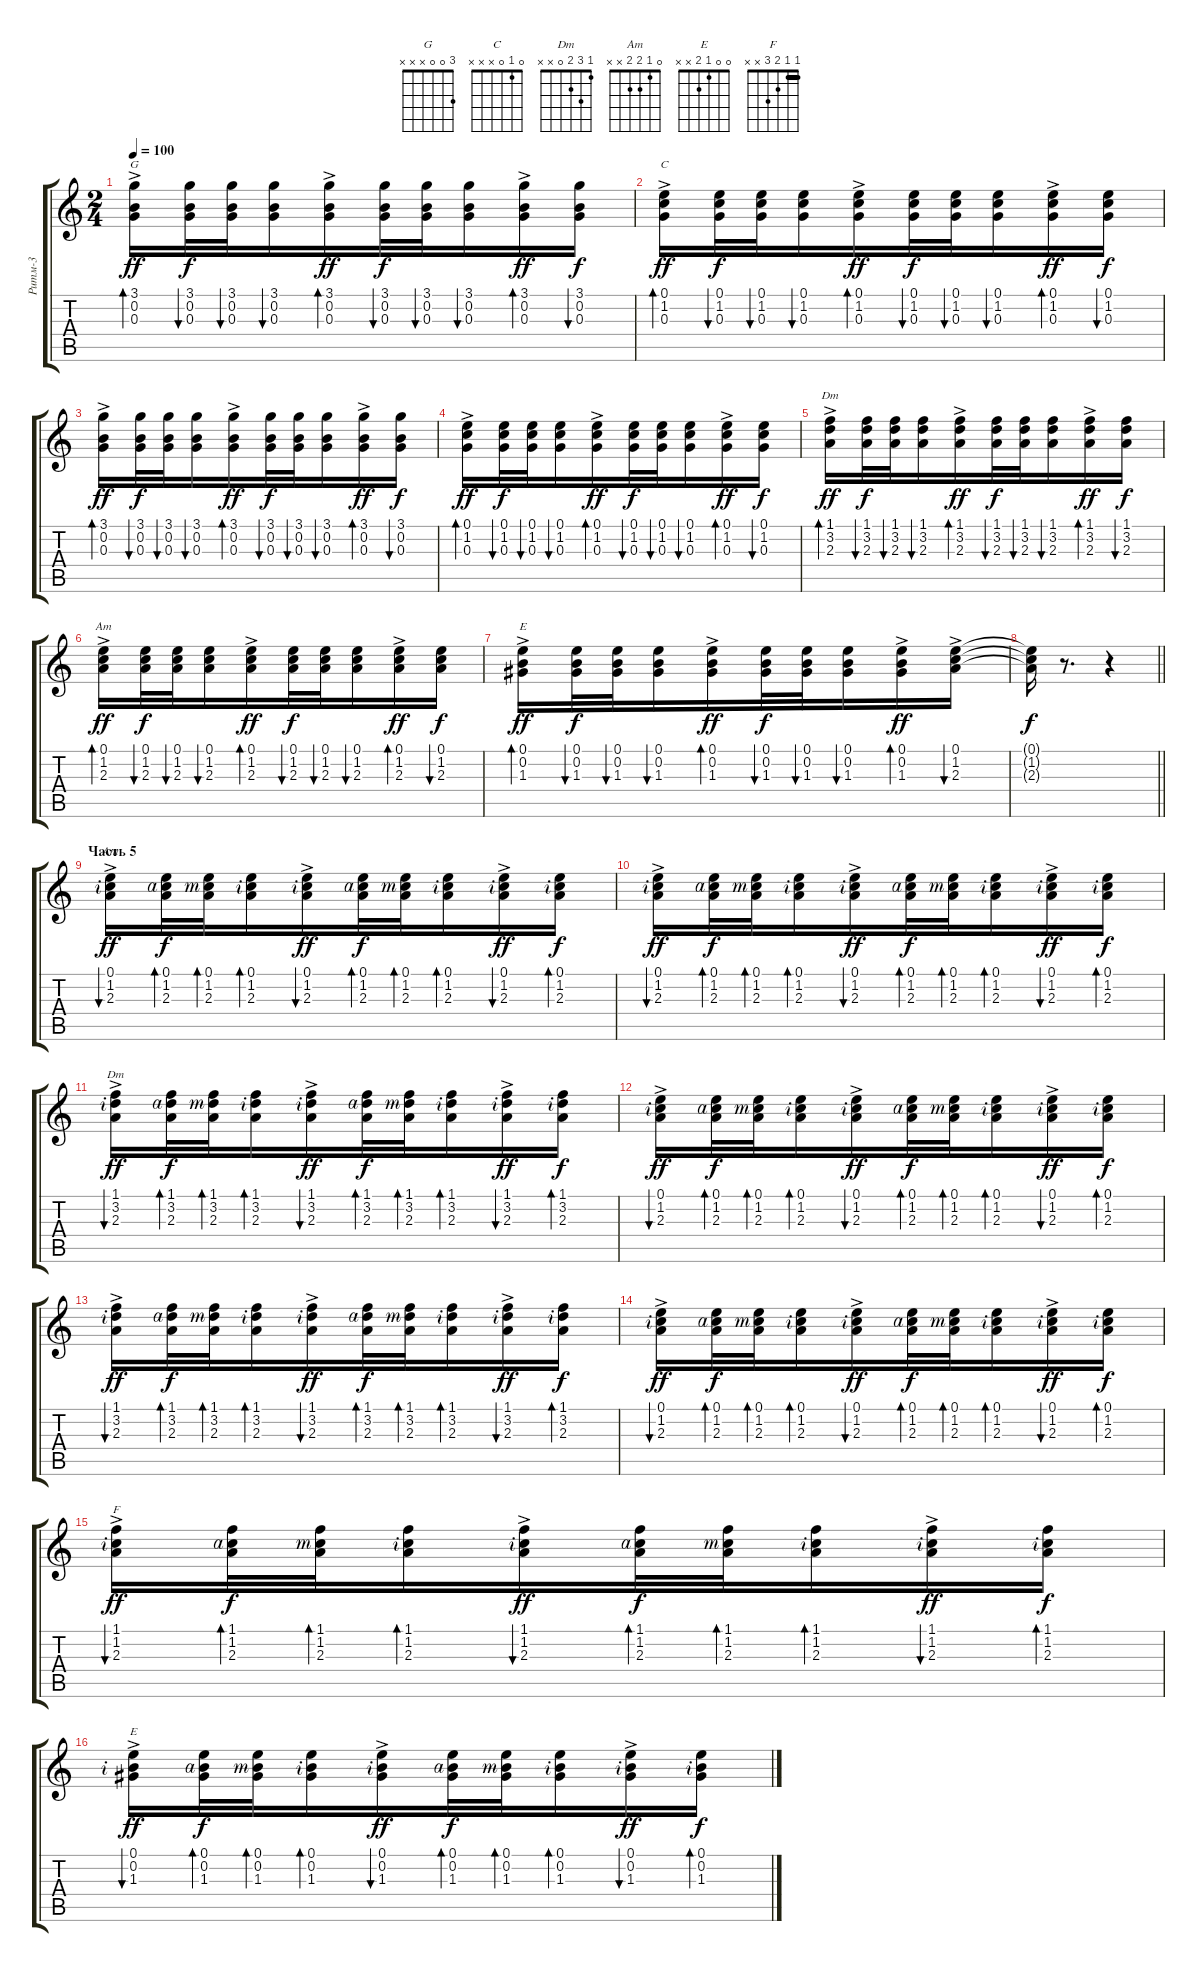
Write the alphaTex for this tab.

\track ("Ритм-3" "Ритм-3") {instrument acousticguitarsteel}
\staff {score tabs}
\tuning (E4 B3 G3 D3 A2 E2) {hide}
\chord ("G" 3 0 0 x x x)
\chord ("C" 0 1 0 x x x)
\chord ("Dm" 1 3 2 x x x)
\chord ("Am" 0 1 2 x x x)
\chord ("E" 0 0 1 x x x)
\chord ("Am" 0 1 2 2 x x)
\chord ("Dm" 1 3 2 0 x x)
\chord ("F" 1 1 2 3 x x) {barre 1}
\chord ("E" 0 0 1 2 x x)
\ts (2 4)
\tempo 100
\clef g2
\ks c
(3.1{ac} 0.2{ac} 0.3{ac}).16{bd 30 ch "G" dy ff} (3.1 0.2 0.3).32{bu 60 dy f} (3.1 0.2 0.3).32{bu 60 beam merge} (3.1 0.2 0.3).16{bu 60} (3.1{ac} 0.2{ac} 0.3{ac}).16{bd 30 dy ff beam merge} (3.1 0.2 0.3).32{bu 60 dy f} (3.1 0.2 0.3).32{bu 60} (3.1 0.2 0.3).16{bu 60} (3.1{ac} 0.2{ac} 0.3{ac}).16{bd 30 dy ff} (3.1 0.2 0.3).16{bu 30 dy f} |
(0.1{ac} 1.2{ac} 0.3{ac}).16{bd 30 ch "C" dy ff} (0.1 1.2 0.3).32{bu 60 dy f} (0.1 1.2 0.3).32{bu 60 beam merge} (0.1 1.2 0.3).16{bu 60} (0.1{ac} 1.2{ac} 0.3{ac}).16{bd 30 dy ff beam merge} (0.1 1.2 0.3).32{bu 60 dy f} (0.1 1.2 0.3).32{bu 60} (0.1 1.2 0.3).16{bu 60} (0.1{ac} 1.2{ac} 0.3{ac}).16{bd 30 dy ff} (0.1 1.2 0.3).16{bu 30 dy f} |
(3.1{ac} 0.2{ac} 0.3{ac}).16{bd 30 dy ff} (3.1 0.2 0.3).32{bu 60 dy f} (3.1 0.2 0.3).32{bu 60 beam merge} (3.1 0.2 0.3).16{bu 60} (3.1{ac} 0.2{ac} 0.3{ac}).16{bd 30 dy ff beam merge} (3.1 0.2 0.3).32{bu 60 dy f} (3.1 0.2 0.3).32{bu 60} (3.1 0.2 0.3).16{bu 60} (3.1{ac} 0.2{ac} 0.3{ac}).16{bd 30 dy ff} (3.1 0.2 0.3).16{bu 30 dy f} |
(0.1{ac} 1.2{ac} 0.3{ac}).16{bd 30 dy ff} (0.1 1.2 0.3).32{bu 60 dy f} (0.1 1.2 0.3).32{bu 60 beam merge} (0.1 1.2 0.3).16{bu 60} (0.1{ac} 1.2{ac} 0.3{ac}).16{bd 30 dy ff beam merge} (0.1 1.2 0.3).32{bu 60 dy f} (0.1 1.2 0.3).32{bu 60} (0.1 1.2 0.3).16{bu 60} (0.1{ac} 1.2{ac} 0.3{ac}).16{bd 30 dy ff} (0.1 1.2 0.3).16{bu 30 dy f} |
(1.1{ac} 3.2{ac} 2.3{ac}).16{bd 30 ch "Dm" dy ff} (1.1 3.2 2.3).32{bu 60 dy f} (1.1 3.2 2.3).32{bu 60 beam merge} (1.1 3.2 2.3).16{bu 60} (1.1{ac} 3.2{ac} 2.3{ac}).16{bd 30 dy ff beam merge} (1.1 3.2 2.3).32{bu 60 dy f} (1.1 3.2 2.3).32{bu 60} (1.1 3.2 2.3).16{bu 60} (1.1{ac} 3.2{ac} 2.3{ac}).16{bd 30 dy ff} (1.1 3.2 2.3).16{bu 30 dy f} |
(0.1{ac} 1.2{ac} 2.3{ac}).16{bd 30 ch "Am" dy ff} (0.1 1.2 2.3).32{bu 60 dy f} (0.1 1.2 2.3).32{bu 60 beam merge} (0.1 1.2 2.3).16{bu 60} (0.1{ac} 1.2{ac} 2.3{ac}).16{bd 30 dy ff beam merge} (0.1 1.2 2.3).32{bu 60 dy f} (0.1 1.2 2.3).32{bu 60} (0.1 1.2 2.3).16{bu 60} (0.1{ac} 1.2{ac} 2.3{ac}).16{bd 30 dy ff} (0.1 1.2 2.3).16{bu 30 dy f} |
(0.1{ac} 0.2{ac} 1.3{ac}).16{bd 30 ch "E" dy ff} (0.1 0.2 1.3).32{bu 60 dy f} (0.1 0.2 1.3).32{bu 60 beam merge} (0.1 0.2 1.3).16{bu 60} (0.1{ac} 0.2{ac} 1.3{ac}).16{bd 30 dy ff beam merge} (0.1 0.2 1.3).32{bu 60 dy f} (0.1 0.2 1.3).32{bu 60} (0.1 0.2 1.3).16{bu 60} (0.1{ac} 0.2{ac} 1.3{ac}).16{bd 30 dy ff} (0.1{ac} 1.2{ac} 2.3{ac}).16{bu 30} |
\barLineRight lightlight
(0.1{t} 1.2{t} 2.3{t}).16{dy f} r.8{d} r.4 |
\section ("" "Часть 5")
(0.1{ac} 1.2{ac rf 2} 2.3{ac}).16{bu 30 ch "Am" dy ff} (0.1 1.2{rf 4} 2.3).32{bd 30 dy f} (0.1 1.2{rf 3} 2.3).32{bd 30 beam merge} (0.1 1.2{rf 2} 2.3).16{bd 30} (0.1{ac} 1.2{ac rf 2} 2.3{ac}).16{bu 30 dy ff beam merge} (0.1 1.2{rf 4} 2.3).32{bd 30 dy f} (0.1 1.2{rf 3} 2.3).32{bd 30 beam merge} (0.1 1.2{rf 2} 2.3).16{bd 30} (0.1{ac} 1.2{ac rf 2} 2.3{ac}).16{bu 30 dy ff} (0.1 1.2{rf 2} 2.3).16{bd 30 dy f} |
(0.1{ac} 1.2{ac rf 2} 2.3{ac}).16{bu 30 dy ff} (0.1 1.2{rf 4} 2.3).32{bd 30 dy f} (0.1 1.2{rf 3} 2.3).32{bd 30 beam merge} (0.1 1.2{rf 2} 2.3).16{bd 30} (0.1{ac} 1.2{ac rf 2} 2.3{ac}).16{bu 30 dy ff beam merge} (0.1 1.2{rf 4} 2.3).32{bd 30 dy f} (0.1 1.2{rf 3} 2.3).32{bd 30 beam merge} (0.1 1.2{rf 2} 2.3).16{bd 30} (0.1{ac} 1.2{ac rf 2} 2.3{ac}).16{bu 30 dy ff} (0.1 1.2{rf 2} 2.3).16{bd 30 dy f} |
(1.1{ac} 3.2{ac rf 2} 2.3{ac}).16{bu 30 ch "Dm" dy ff} (1.1 3.2{rf 4} 2.3).32{bd 30 dy f} (1.1 3.2{rf 3} 2.3).32{bd 30 beam merge} (1.1 3.2{rf 2} 2.3).16{bd 30} (1.1{ac} 3.2{ac rf 2} 2.3{ac}).16{bu 30 dy ff beam merge} (1.1 3.2{rf 4} 2.3).32{bd 30 dy f} (1.1 3.2{rf 3} 2.3).32{bd 30 beam merge} (1.1 3.2{rf 2} 2.3).16{bd 30} (1.1{ac} 3.2{ac rf 2} 2.3{ac}).16{bu 30 dy ff} (1.1 3.2{rf 2} 2.3).16{bd 30 dy f} |
(0.1{ac} 1.2{ac rf 2} 2.3{ac}).16{bu 30 dy ff} (0.1 1.2{rf 4} 2.3).32{bd 30 dy f} (0.1 1.2{rf 3} 2.3).32{bd 30 beam merge} (0.1 1.2{rf 2} 2.3).16{bd 30} (0.1{ac} 1.2{ac rf 2} 2.3{ac}).16{bu 30 dy ff beam merge} (0.1 1.2{rf 4} 2.3).32{bd 30 dy f} (0.1 1.2{rf 3} 2.3).32{bd 30 beam merge} (0.1 1.2{rf 2} 2.3).16{bd 30} (0.1{ac} 1.2{ac rf 2} 2.3{ac}).16{bu 30 dy ff} (0.1 1.2{rf 2} 2.3).16{bd 30 dy f} |
(1.1{ac} 3.2{ac rf 2} 2.3{ac}).16{bu 30 dy ff} (1.1 3.2{rf 4} 2.3).32{bd 30 dy f} (1.1 3.2{rf 3} 2.3).32{bd 30 beam merge} (1.1 3.2{rf 2} 2.3).16{bd 30} (1.1{ac} 3.2{ac rf 2} 2.3{ac}).16{bu 30 dy ff beam merge} (1.1 3.2{rf 4} 2.3).32{bd 30 dy f} (1.1 3.2{rf 3} 2.3).32{bd 30 beam merge} (1.1 3.2{rf 2} 2.3).16{bd 30} (1.1{ac} 3.2{ac rf 2} 2.3{ac}).16{bu 30 dy ff} (1.1 3.2{rf 2} 2.3).16{bd 30 dy f} |
(0.1{ac} 1.2{ac rf 2} 2.3{ac}).16{bu 30 dy ff} (0.1 1.2{rf 4} 2.3).32{bd 30 dy f} (0.1 1.2{rf 3} 2.3).32{bd 30 beam merge} (0.1 1.2{rf 2} 2.3).16{bd 30} (0.1{ac} 1.2{ac rf 2} 2.3{ac}).16{bu 30 dy ff beam merge} (0.1 1.2{rf 4} 2.3).32{bd 30 dy f} (0.1 1.2{rf 3} 2.3).32{bd 30 beam merge} (0.1 1.2{rf 2} 2.3).16{bd 30} (0.1{ac} 1.2{ac rf 2} 2.3{ac}).16{bu 30 dy ff} (0.1 1.2{rf 2} 2.3).16{bd 30 dy f} |
(1.1{ac} 1.2{ac rf 2} 2.3{ac}).16{bu 30 ch "F" dy ff} (1.1 1.2{rf 4} 2.3).32{bd 30 dy f} (1.1 1.2{rf 3} 2.3).32{bd 30 beam merge} (1.1 1.2{rf 2} 2.3).16{bd 30} (1.1{ac} 1.2{ac rf 2} 2.3{ac}).16{bu 30 dy ff beam merge} (1.1 1.2{rf 4} 2.3).32{bd 30 dy f} (1.1 1.2{rf 3} 2.3).32{bd 30 beam merge} (1.1 1.2{rf 2} 2.3).16{bd 30} (1.1{ac} 1.2{ac rf 2} 2.3{ac}).16{bu 30 dy ff} (1.1 1.2{rf 2} 2.3).16{bd 30 dy f} |
(0.1{ac} 0.2{ac rf 2} 1.3{ac}).16{bu 30 ch "E" dy ff} (0.1 0.2{rf 4} 1.3).32{bd 30 dy f} (0.1 0.2{rf 3} 1.3).32{bd 30 beam merge} (0.1 0.2{rf 2} 1.3).16{bd 30} (0.1{ac} 0.2{ac rf 2} 1.3{ac}).16{bu 30 dy ff beam merge} (0.1 0.2{rf 4} 1.3).32{bd 30 dy f} (0.1 0.2{rf 3} 1.3).32{bd 30 beam merge} (0.1 0.2{rf 2} 1.3).16{bd 30} (0.1{ac} 0.2{ac rf 2} 1.3{ac}).16{bu 30 dy ff} (0.1 0.2{rf 2} 1.3).16{bd 30 dy f}
